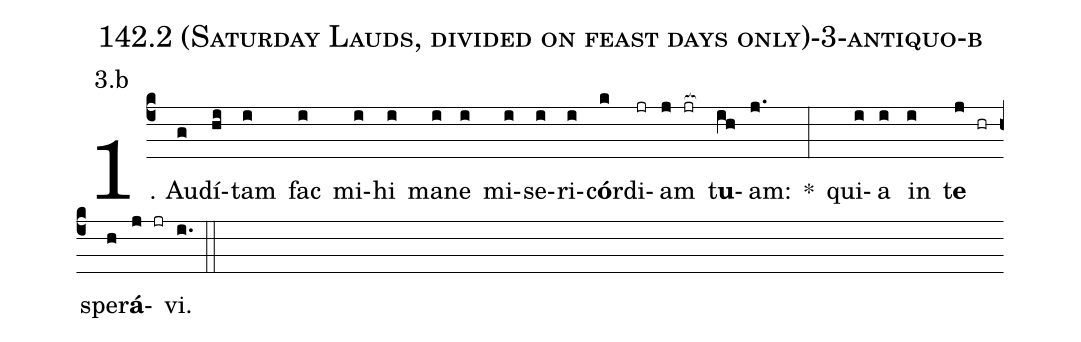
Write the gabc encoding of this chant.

name: 142.2 (Saturday Lauds, divided on feast days only)-3-antiquo-b;
annotation: 3.b;
%%
(c4)1. Au(g)dí(hi)tam(i) fac(i) mi(i)hi(i) ma(i)ne(i) mi(i)se(i)ri(i)c<b>ó</b>r(k)di(jr)am(j jr[ocb:1{]) t<b>u</b>(ih[ocb:0}])am:(j.) *(:) qui(i)a(i) in(i) t<b>e</b>(j hr) spe(h)r<b>á</b>(j jr)vi.(i.) (::)
